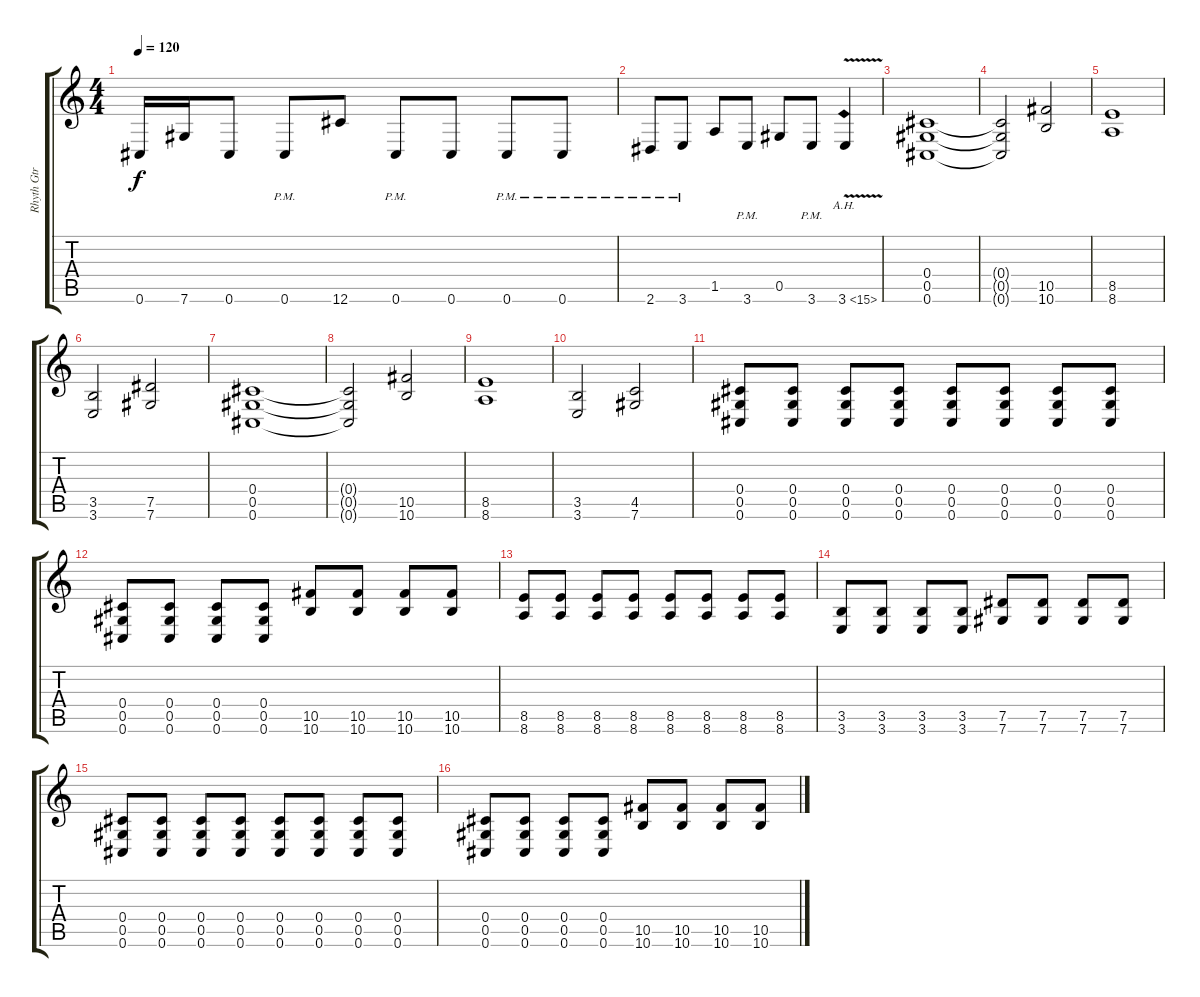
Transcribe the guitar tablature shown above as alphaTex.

\track ("Rhyth Gtr L" "Rhyth Gtr ") {instrument distortionguitar}
\staff {score tabs}
\tuning (Eb4 Ab3 Gb3 Db3 Ab2 Db2) {hide}
\ts (4 4)
\tempo 120
\clef g2
\ks c
0.6.16{dy f} 7.6.16 0.6.8 0.6{pm}.8 12.6.8 0.6{pm}.8 0.6.8 0.6{pm}.8 0.6{pm}.8 |
2.6{pm}.8 3.6{pm}.8 1.5.8 3.6{pm}.8 0.5.8 3.6{pm}.8 3.6{ah 12 v}.4 |
(0.4 0.5 0.6).1 |
(0.4{t} 0.5{t} 0.6{t}).2 (10.5 10.6).2 |
(8.5 8.6).1 |
(3.5 3.6).2 (7.5 7.6).2 |
(0.4 0.5 0.6).1 |
(0.4{t} 0.5{t} 0.6{t}).2 (10.5 10.6).2 |
(8.5 8.6).1 |
(3.5 3.6).2 (4.5 7.6).2 |
(0.4 0.5 0.6).8 (0.4 0.5 0.6).8 (0.4 0.5 0.6).8 (0.4 0.5 0.6).8 (0.4 0.5 0.6).8 (0.4 0.5 0.6).8 (0.4 0.5 0.6).8 (0.4 0.5 0.6).8 |
(0.4 0.5 0.6).8 (0.4 0.5 0.6).8 (0.4 0.5 0.6).8 (0.4 0.5 0.6).8 (10.5 10.6).8 (10.5 10.6).8 (10.5 10.6).8 (10.5 10.6).8 |
(8.5 8.6).8 (8.5 8.6).8 (8.5 8.6).8 (8.5 8.6).8 (8.5 8.6).8 (8.5 8.6).8 (8.5 8.6).8 (8.5 8.6).8 |
(3.5 3.6).8 (3.5 3.6).8 (3.5 3.6).8 (3.5 3.6).8 (7.5 7.6).8 (7.5 7.6).8 (7.5 7.6).8 (7.5 7.6).8 |
(0.4 0.5 0.6).8 (0.4 0.5 0.6).8 (0.4 0.5 0.6).8 (0.4 0.5 0.6).8 (0.4 0.5 0.6).8 (0.4 0.5 0.6).8 (0.4 0.5 0.6).8 (0.4 0.5 0.6).8 |
(0.4 0.5 0.6).8 (0.4 0.5 0.6).8 (0.4 0.5 0.6).8 (0.4 0.5 0.6).8 (10.5 10.6).8 (10.5 10.6).8 (10.5 10.6).8 (10.5 10.6).8
